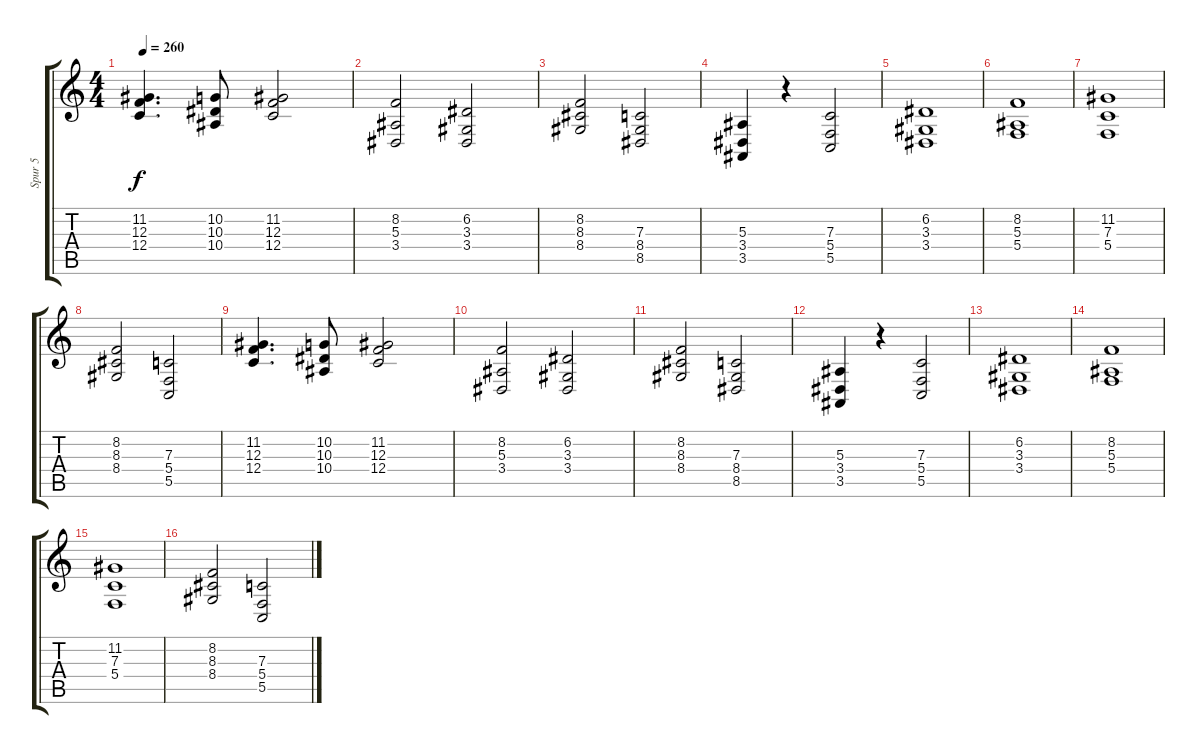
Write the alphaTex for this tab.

\track ("Spur 5" "Spur 5") {instrument stringensemble1}
\staff {score tabs}
\tuning (D4 A3 F3 C3 G2 D2) {hide}
\ts (4 4)
\tempo 260
\clef g2
\ks c
(11.2 12.3 12.4).4{d dy f} (10.2 10.3 10.4).8 (11.2 12.3 12.4).2 |
(8.2 5.3 3.4).2 (6.2 3.3 3.4).2 |
(8.2 8.3 8.4).2 (7.3 8.4 8.5).2 |
(5.3 3.4 3.5).4 r.4 (7.3 5.4 5.5).2 |
(6.2 3.3 3.4).1 |
(8.2 5.3 5.4).1 |
(11.2 7.3 5.4).1 |
(8.2 8.3 8.4).2 (7.3 5.4 5.5).2 |
(11.2 12.3 12.4).4{d} (10.2 10.3 10.4).8 (11.2 12.3 12.4).2 |
(8.2 5.3 3.4).2 (6.2 3.3 3.4).2 |
(8.2 8.3 8.4).2 (7.3 8.4 8.5).2 |
(5.3 3.4 3.5).4 r.4 (7.3 5.4 5.5).2 |
(6.2 3.3 3.4).1 |
(8.2 5.3 5.4).1 |
(11.2 7.3 5.4).1 |
(8.2 8.3 8.4).2 (7.3 5.4 5.5).2
